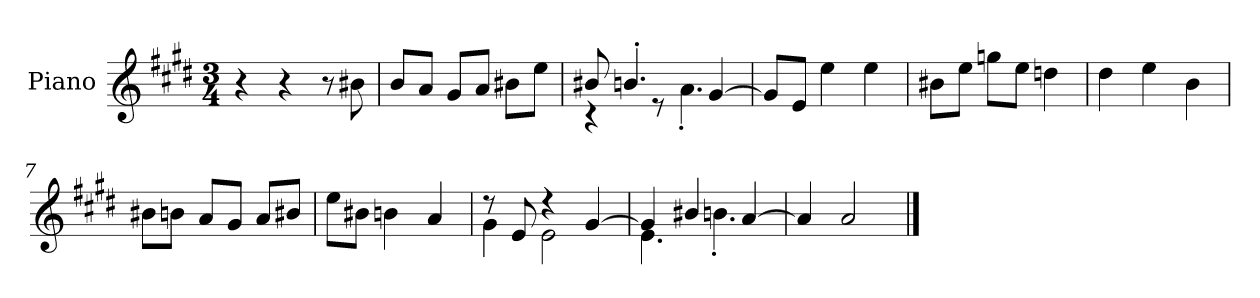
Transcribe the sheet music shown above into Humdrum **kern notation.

**kern
*part1
*staff1
*I"Piano
*I'P-no
*clefG2
*k[f#c#g#d#]
*M3/4
*MM178
=1
4r
4r
8r
8b#X\
=2
8b/L
8a/J
8g#/L
8a/J
8b#X\L
8ee\J
=3
*^
8b#X/	4r
4.bn'/	.
.	8r
.	4.a'\
[4g#/	.
*v	*v
=4
8g#/L]
8e/J
4ee\
4ee\
=5
8b#X\L
8ee\J
8ggn\L
8ee\J
4ddn\
=6
4dd#\
4ee\
4b\
!!LO:LB:g=z
=7
8b#X\L
8bn\J
8a/L
8g#/J
8a/L
8b#X/J
=8
8ee\L
8b#X\J
4bn\
4a/
=9
*^
8r	4g#\
8e/	.
4r	2e\
[4g#/	.
=10	=10
4g#/]	4.e\
4b#X/	.
.	4.bn'\
[4a/	.
*v	*v
=11
4a/]
2a/
==
*-
